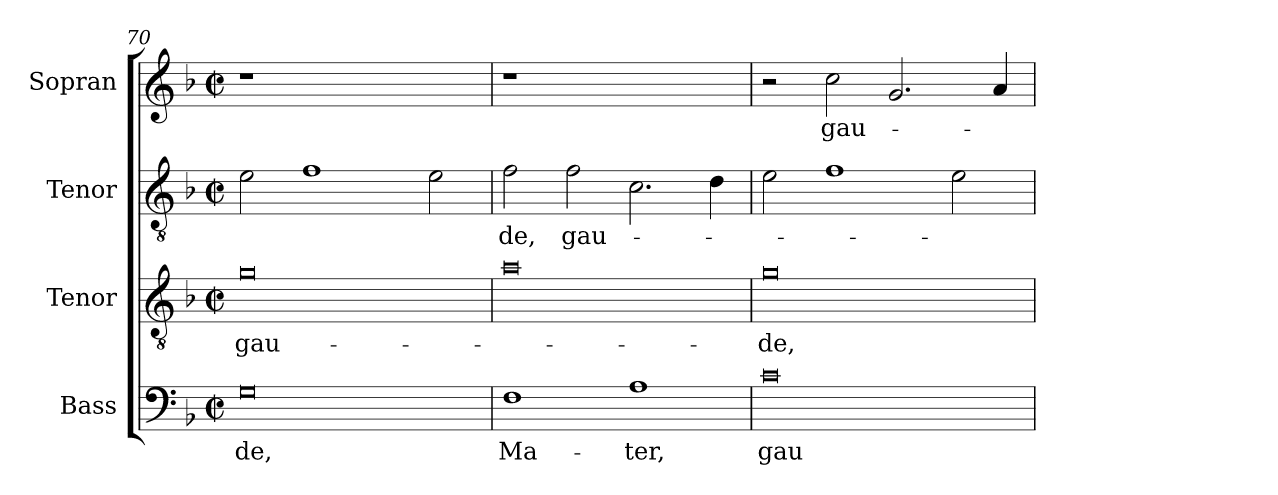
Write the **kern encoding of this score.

**kern	**text	**kern	**text	**kern	**text	**kern	**text
*part4	*part4	*part3	*part3	*part2	*part2	*part1	*part1
*staff4	*staff4	*staff3	*staff3	*staff2	*staff2	*staff1	*staff1
*I"Bass	*	*I"Tenor	*	*I"Tenor	*	*I"Sopran	*
*	*	*I'Tenor	*	*	*	*	*
!!LO:LB:g=z
*clefF4	*	*clefGv2	*	*clefGv2	*	*clefG2	*
*	*	*ITrd7c12	*	*ITrd7c12	*	*	*
*k[b-]	*	*k[b-]	*	*k[b-]	*	*k[b-]	*
*F:	*	*F:	*	*F:	*	*F:	*
*M2/2	*	*M2/2	*	*M2/2	*	*M2/2	*
*met(c|)	*	*met(c|)	*	*met(c|)	*	*met(c|)	*
=70	=70	=70	=70	=70	=70	=70	=70
!	!LO:LY:b:color=#000000	!	!	!	!	!	!
!	!	!	!LO:LY:b:color=#000000	!	!	!LO:N:vis=1	!
0Gi	-de,	0Gi	gau-	2Ei\	.	1r	.
.	.	.	.	1Fi	.	.	.
.	.	.	.	.	.	1ryy	.
.	.	.	.	2Ei\	.	.	.
=71	=71	=71	=71	=71	=71	=71	=71
!	!LO:LY:b:color=#000000	!	!	!	!	!	!
!	!	!	!	!	!LO:LY:b:color=#000000	!LO:N:vis=1	!
1Fi	Ma-	0Ai	.	2Fi\	-de,	1r	.
!	!	!	!	!	!LO:LY:b:color=#000000	!	!
.	.	.	.	2Fi\	gau-	.	.
!	!LO:LY:b:color=#000000	!	!	!	!	!	!
1Ai	-ter,	.	.	2.Ci\	.	1ryy	.
.	.	.	.	4Di\	.	.	.
=72	=72	=72	=72	=72	=72	=72	=72
!	!LO:LY:b:color=#000000	!	!	!	!	!	!
!	!	!	!LO:LY:b:color=#000000	!	!	!	!
0ci	gau-	0Gi	-de,	2Ei\	.	2r	.
!	!	!	!	!	!	!	!LO:LY:b:color=#000000
.	.	.	.	1Fi	.	2cci\	gau-
.	.	.	.	.	.	2.gi/	.
.	.	.	.	2Ei\	.	.	.
.	.	.	.	.	.	4ai/	.
=	=	=	=	=	=	=	=
*-	*-	*-	*-	*-	*-	*-	*-
